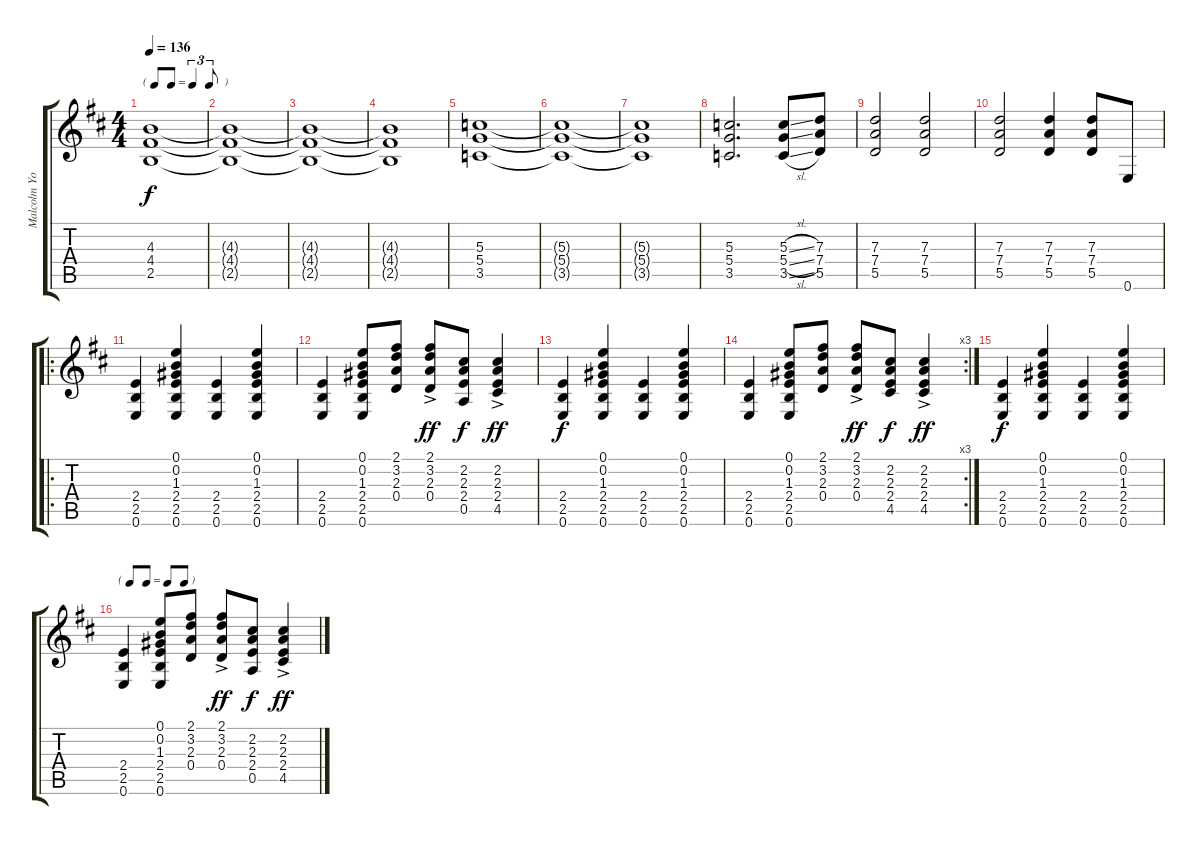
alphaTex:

\track ("Malcolm Young" "Malcolm Yo") {instrument distortionguitar}
\staff {score tabs}
\tuning (E4 B3 G3 D3 A2 E2) {hide}
\ts (4 4)
\tf triplet8th
\tempo 136
\clef g2
\ks d
(4.3{t} 4.4{t} 2.5{t}).1{dy f} |
(4.3{t} 4.4{t} 2.5{t}).1 |
(4.3{t} 4.4{t} 2.5{t}).1 |
(4.3{t} 4.4{t} 2.5{t}).1 |
(5.3 5.4 3.5).1 |
(5.3{t} 5.4{t} 3.5{t}).1 |
(5.3{t} 5.4{t} 3.5{t}).1 |
(5.3 5.4 3.5).2{d} (5.3{sl} 5.4{sl} 3.5{sl}).8 (7.3 7.4 5.5).8 |
(7.3 7.4 5.5).2 (7.3 7.4 5.5).2 |
(7.3 7.4 5.5).2 (7.3 7.4 5.5).4 (7.3 7.4 5.5).8 0.6.8 |
\ro
(2.4 2.5 0.6).4 (0.1 0.2 1.3 2.4 2.5 0.6).4 (2.4 2.5 0.6).4 (0.1 0.2 1.3 2.4 2.5 0.6).4 |
(2.4 2.5 0.6).4 (0.1 0.2 1.3 2.4 2.5 0.6).8 (2.1 3.2 2.3 0.4).8 (2.1{ac} 3.2{ac} 2.3{ac} 0.4{ac}).8{dy ff} (2.2 2.3 2.4 0.5).8{dy f} (2.2{ac} 2.3{ac} 2.4{ac} 4.5{ac}).4{dy ff} |
(2.4 2.5 0.6).4{dy f} (0.1 0.2 1.3 2.4 2.5 0.6).4 (2.4 2.5 0.6).4 (0.1 0.2 1.3 2.4 2.5 0.6).4 |
\rc 3
(2.4 2.5 0.6).4 (0.1 0.2 1.3 2.4 2.5 0.6).8 (2.1 3.2 2.3 0.4).8 (2.1{ac} 3.2{ac} 2.3{ac} 0.4{ac}).8{dy ff} (2.2 2.3 2.4 4.5).8{dy f} (2.2{ac} 2.3{ac} 2.4{ac} 4.5{ac}).4{dy ff} |
(2.4 2.5 0.6).4{dy f} (0.1 0.2 1.3 2.4 2.5 0.6).4 (2.4 2.5 0.6).4 (0.1 0.2 1.3 2.4 2.5 0.6).4 |
\tf none
(2.4 2.5 0.6).4 (0.1 0.2 1.3 2.4 2.5 0.6).8 (2.1 3.2 2.3 0.4).8 (2.1{ac} 3.2{ac} 2.3{ac} 0.4{ac}).8{dy ff} (2.2 2.3 2.4 0.5).8{dy f} (2.2{ac} 2.3{ac} 2.4{ac} 4.5{ac}).4{dy ff}
